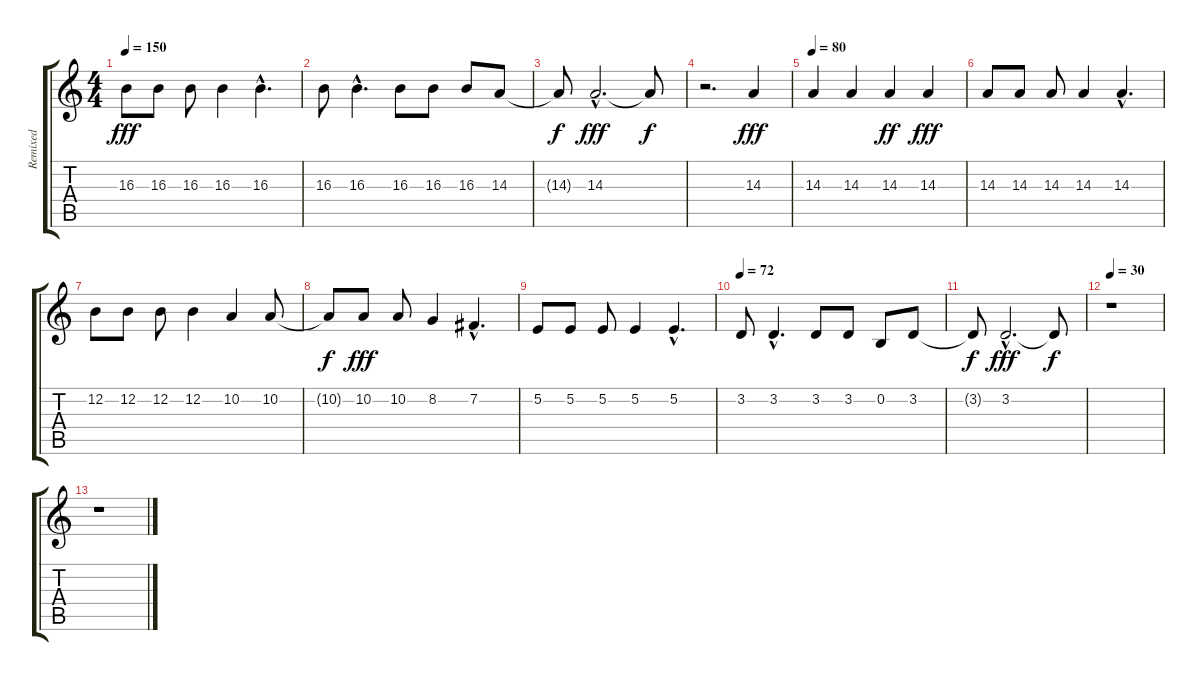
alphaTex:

\track ("Remixed" "Remixed") {instrument drawbarorgan}
\staff {score tabs}
\tuning (E4 B3 G3 D3 A2 E2) {hide}
\ts (4 4)
\tempo 150
\clef g2
\ks c
16.3.8{dy fff} 16.3.8 16.3.8 16.3.4 16.3{hac}.4{d} |
16.3.8 16.3{hac}.4{d} 16.3.8 16.3.8 16.3.8 14.3.8 |
14.3{t}.8{dy f} 14.3{hac}.2{d dy fff} 14.3{t}.8{dy f} |
r.2{d} 14.3.4{dy fff} |
\tempo 80
14.3.4 14.3.4 14.3.4{dy ff} 14.3.4{dy fff} |
14.3.8 14.3.8 14.3.8 14.3.4 14.3{hac}.4{d} |
12.2.8 12.2.8 12.2.8 12.2.4 10.2.4 10.2.8 |
10.2{t}.8{dy f} 10.2.8{dy fff} 10.2.8 8.2.4 7.2{hac}.4{d} |
5.2.8 5.2.8 5.2.8 5.2.4 5.2{hac}.4{d} |
\tempo 72
3.2.8 3.2{hac}.4{d} 3.2.8 3.2.8 0.2.8 3.2.8 |
3.2{t}.8{dy f} 3.2{hac}.2{d dy fff} 3.2{t}.8{dy f} |
\tempo 30
r.1 |
r.1
